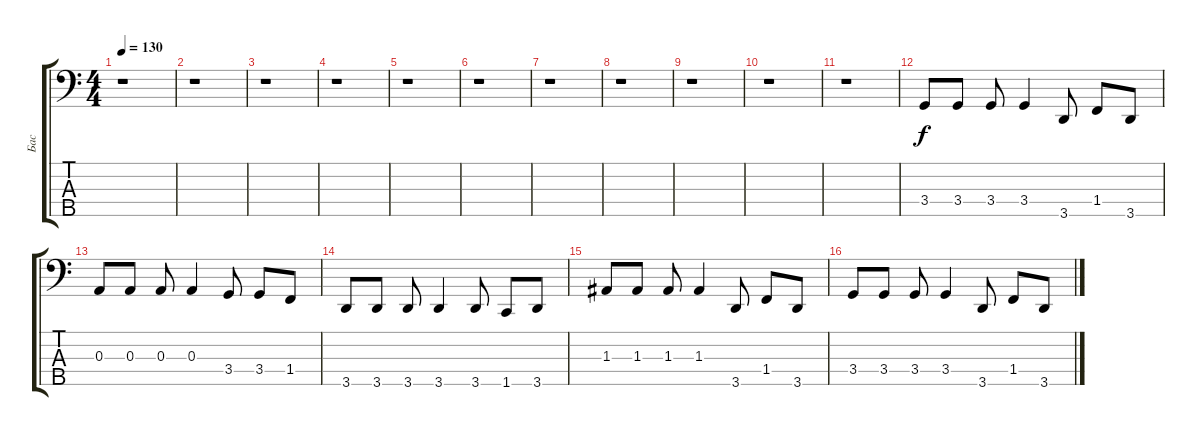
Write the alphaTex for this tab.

\track ("Бас" "Бас") {instrument electricbassfinger}
\staff {score tabs}
\tuning (G2 D2 A1 E1 B0) {hide}
\ts (4 4)
\tempo 130
\clef f4
\ks c
r.1{dy f} |
r.1 |
r.1 |
r.1 |
r.1 |
r.1 |
r.1 |
r.1 |
r.1 |
r.1 |
r.1 |
3.4.8 3.4.8 3.4.8 3.4.4 3.5.8 1.4.8 3.5.8 |
0.3.8 0.3.8 0.3.8 0.3.4 3.4.8 3.4.8 1.4.8 |
3.5.8 3.5.8 3.5.8 3.5.4 3.5.8 1.5.8 3.5.8 |
1.3.8 1.3.8 1.3.8 1.3.4 3.5.8 1.4.8 3.5.8 |
3.4.8 3.4.8 3.4.8 3.4.4 3.5.8 1.4.8 3.5.8
